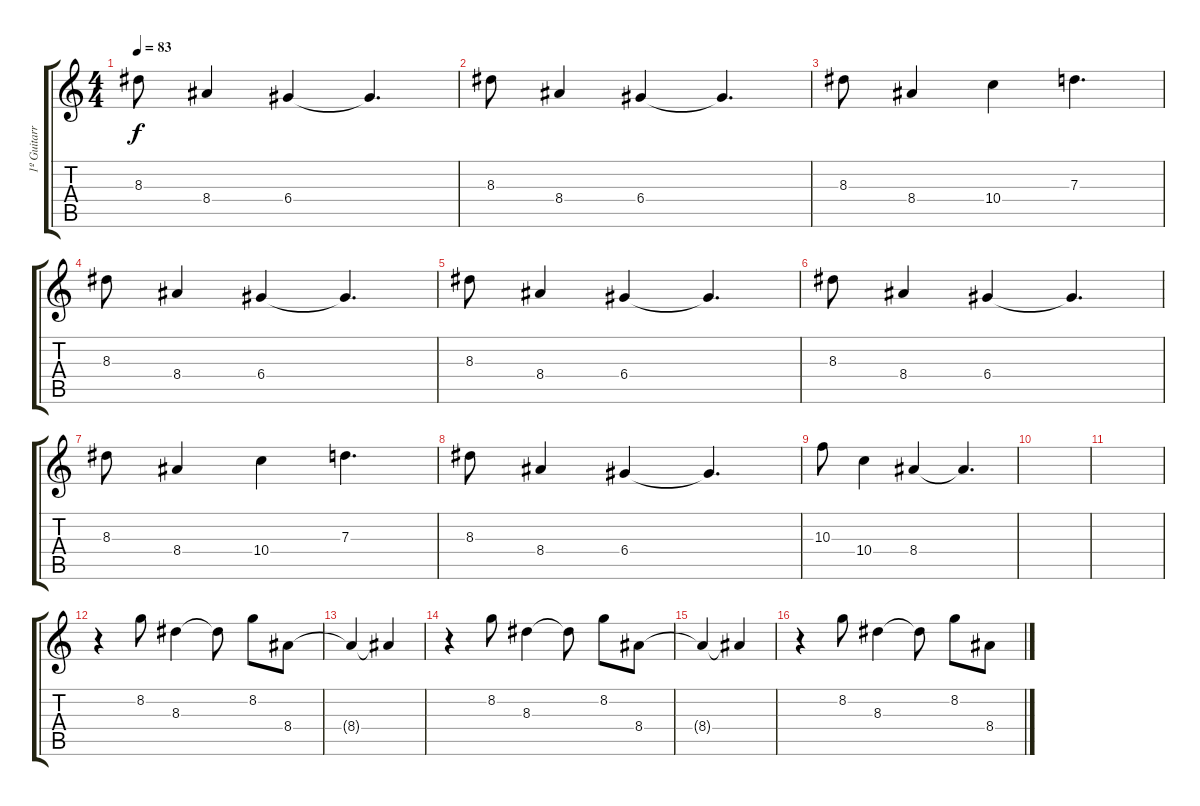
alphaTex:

\track ("1º Guitarra" "1º Guitarr") {instrument distortionguitar}
\staff {score tabs}
\tuning (E4 B3 G3 D3 A2 E2) {hide}
\ts (4 4)
\tempo 83
\clef g2
\ks c
8.3.8{dy f} 8.4.4 6.4.4 6.4{t}.4{d} |
8.3.8 8.4.4 6.4.4 6.4{t}.4{d} |
8.3.8 8.4.4 10.4.4 7.3.4{d} |
8.3.8 8.4.4 6.4.4 6.4{t}.4{d} |
8.3.8 8.4.4 6.4.4 6.4{t}.4{d} |
8.3.8 8.4.4 6.4.4 6.4{t}.4{d} |
8.3.8 8.4.4 10.4.4 7.3.4{d} |
8.3.8 8.4.4 6.4.4 6.4{t}.4{d} |
10.3.8 10.4.4 8.4.4 8.4{t}.4{d} |
|
|
r.4{volume 14} 8.2.8 8.3.4 8.3{t}.8 8.2.8 8.4.8 |
8.4{t}.4 8.4{t}.4 |
r.4{volume 14} 8.2.8 8.3.4 8.3{t}.8 8.2.8 8.4.8 |
8.4{t}.4 8.4{t}.4 |
r.4{volume 14} 8.2.8 8.3.4 8.3{t}.8 8.2.8 8.4.8
